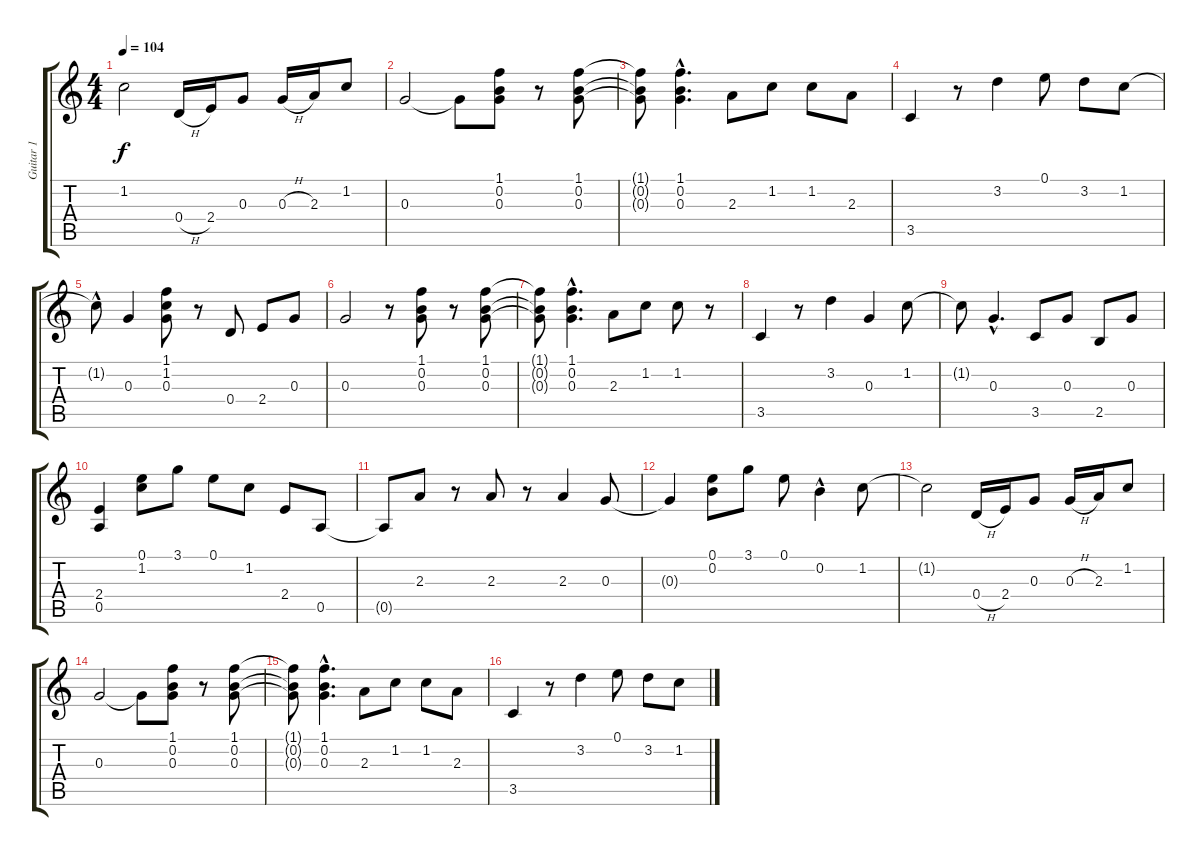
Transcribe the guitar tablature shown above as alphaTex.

\track ("Guitar 1" "Guitar 1") {instrument acousticguitarsteel}
\staff {score tabs}
\tuning (E4 B3 G3 D3 A2 E2) {hide}
\ts (4 4)
\tempo 104
\clef g2
\ks c
1.2{t}.2{dy f} 0.4{h}.16 2.4.16 0.3.8 0.3{h}.16 2.3.16 1.2.8 |
0.3.2 0.3{t}.8 (1.1 0.2 0.3).8 r.8 (1.1 0.2 0.3).8 |
(1.1{t} 0.2{t} 0.3{t}).8 (1.1{hac} 0.2{hac} 0.3{hac}).4{d} 2.3.8 1.2.8 1.2.8 2.3.8 |
3.5.4 r.8 3.2.4 0.1.8 3.2.8 1.2.8 |
1.2{hac t}.8 0.3.4 (1.1 1.2 0.3).8 r.8 0.4.8 2.4.8 0.3.8 |
0.3.2 r.8 (1.1 0.2 0.3).8 r.8 (1.1 0.2 0.3).8 |
(1.1{t} 0.2{t} 0.3{t}).8 (1.1{hac} 0.2{hac} 0.3{hac}).4{d} 2.3.8 1.2.8 1.2.8 r.8 |
3.5.4 r.8 3.2.4 0.3.4 1.2.8 |
1.2{t}.8 0.3{hac}.4{d} 3.5.8 0.3.8 2.5.8 0.3.8 |
(2.4 0.5).4 (0.1 1.2).8 3.1.8 0.1.8 1.2.8 2.4.8 0.5.8 |
0.5{t}.8 2.3.8 r.8 2.3.8 r.8 2.3.4 0.3.8 |
0.3{t}.4 (0.1 0.2).8 3.1.8 0.1.8 0.2{hac}.4 1.2.8 |
1.2{t}.2 0.4{h}.16 2.4.16 0.3.8 0.3{h}.16 2.3.16 1.2.8 |
0.3.2 0.3{t}.8 (1.1 0.2 0.3).8 r.8 (1.1 0.2 0.3).8 |
(1.1{t} 0.2{t} 0.3{t}).8 (1.1{hac} 0.2{hac} 0.3{hac}).4{d} 2.3.8 1.2.8 1.2.8 2.3.8 |
3.5.4 r.8 3.2.4 0.1.8 3.2.8 1.2.8
